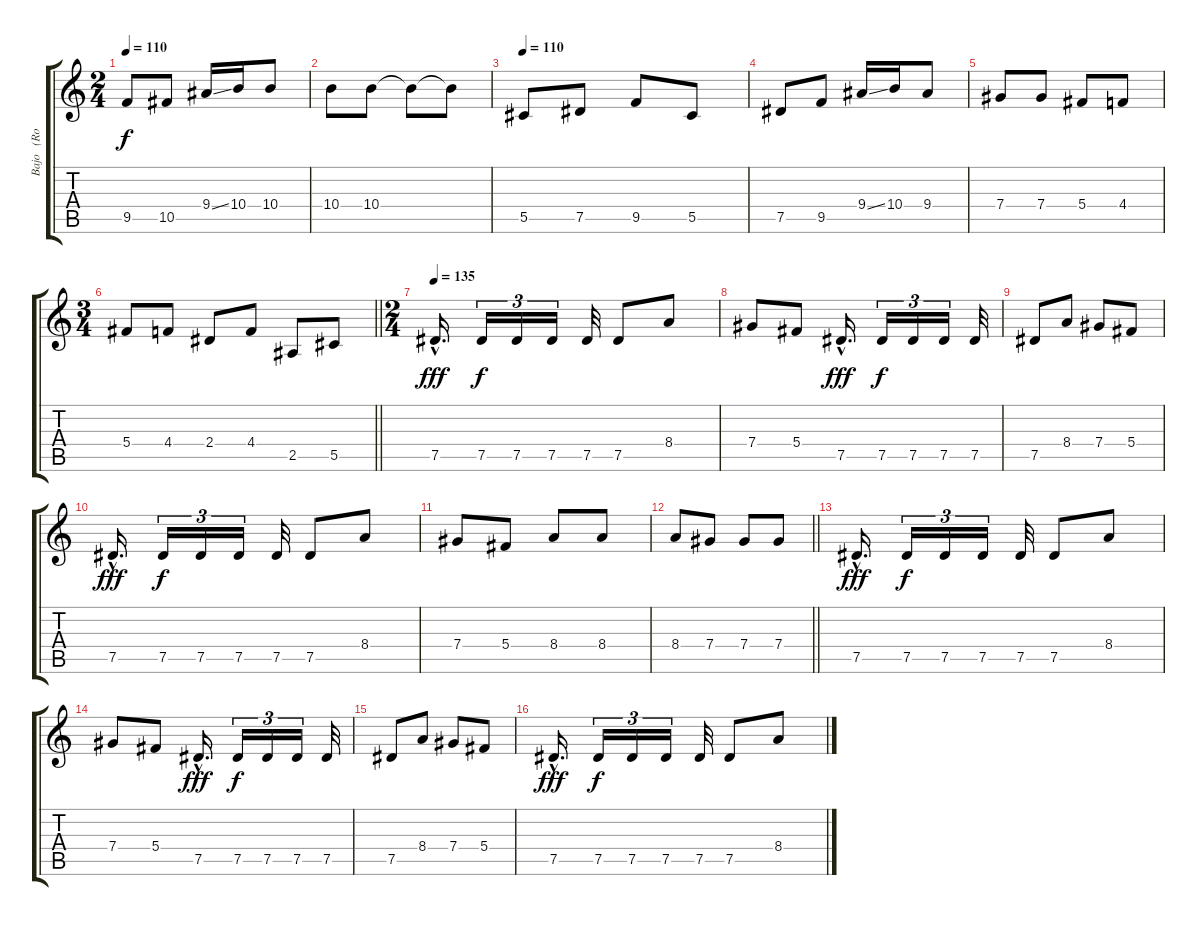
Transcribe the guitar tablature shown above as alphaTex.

\track ("Bajo   (Rodrigo)" "Bajo   (Ro") {instrument electricbasspick}
\staff {score tabs}
\tuning (Eb4 Bb3 Gb3 Db3 Ab2 Eb2) {hide}
\ts (2 4)
\tempo 110
\clef g2
\ks c
9.5.8{dy f} 10.5.8 9.4{ss}.16 10.4.16 10.4.8 |
10.4.8 10.4.8 10.4{t}.8 10.4{t}.8 |
\tempo 110
5.5.8 7.5.8 9.5.8 5.5.8 |
7.5.8 9.5.8 9.4{ss}.16 10.4.16 9.4.8 |
7.4.8 7.4.8 5.4.8 4.4.8 |
\ts (3 4)
\barLineRight lightlight
5.4.8 4.4.8 2.4.8 4.4.8 2.5.8 5.5.8 |
\ts (2 4)
\tempo 135
7.5{hac}.16{d dy fff} 7.5.16{tu (3 2) dy f} 7.5.16{tu (3 2)} 7.5.16{tu (3 2)} 7.5.32 7.5.8 8.4.8 |
7.4.8 5.4.8 7.5{hac}.16{d dy fff} 7.5.16{tu (3 2) dy f} 7.5.16{tu (3 2)} 7.5.16{tu (3 2)} 7.5.32 |
7.5.8 8.4.8 7.4.8 5.4.8 |
7.5{hac}.16{d dy fff} 7.5.16{tu (3 2) dy f} 7.5.16{tu (3 2)} 7.5.16{tu (3 2)} 7.5.32 7.5.8 8.4.8 |
7.4.8 5.4.8 8.4.8 8.4.8 |
\barLineRight lightlight
8.4.8 7.4.8 7.4.8 7.4.8 |
7.5{hac}.16{d dy fff} 7.5.16{tu (3 2) dy f} 7.5.16{tu (3 2)} 7.5.16{tu (3 2)} 7.5.32 7.5.8 8.4.8 |
7.4.8 5.4.8 7.5{hac}.16{d dy fff} 7.5.16{tu (3 2) dy f} 7.5.16{tu (3 2)} 7.5.16{tu (3 2)} 7.5.32 |
7.5.8 8.4.8 7.4.8 5.4.8 |
7.5{hac}.16{d dy fff} 7.5.16{tu (3 2) dy f} 7.5.16{tu (3 2)} 7.5.16{tu (3 2)} 7.5.32 7.5.8 8.4.8
